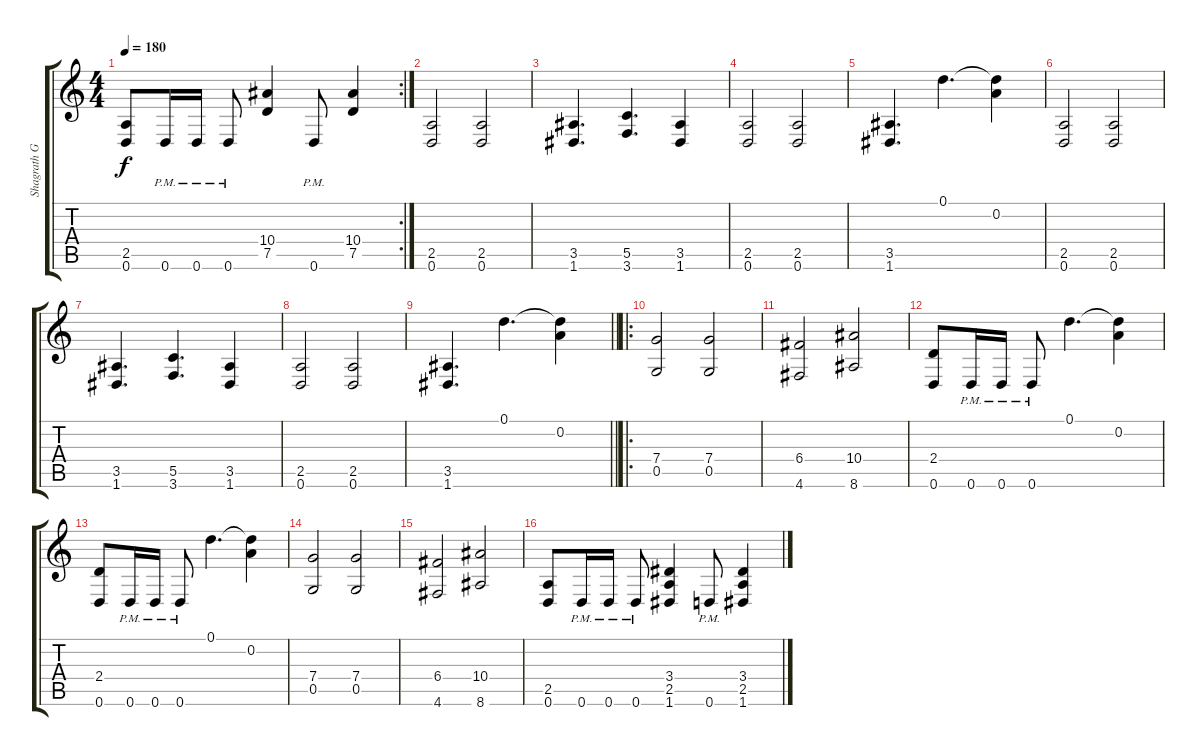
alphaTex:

\track ("Shagrath Guitar" "Shagrath G") {instrument distortionguitar}
\staff {score tabs}
\tuning (D4 A3 F3 C3 G2 D2) {hide}
\rc 2
\ts (4 4)
\tempo 180
\clef g2
\ks c
(2.5 0.6).8{dy f} 0.6{pm}.16 0.6{pm}.16 0.6{pm}.8 (10.4 7.5).4 0.6{pm}.8 (10.4 7.5).4 |
(2.5 0.6).2 (2.5 0.6).2 |
(3.5 1.6).4{d} (5.5 3.6).4{d} (3.5 1.6).4 |
(2.5 0.6).2 (2.5 0.6).2 |
(3.5 1.6).4{d} 0.1.4{d} (0.1{t} 0.2).4 |
(2.5 0.6).2 (2.5 0.6).2 |
(3.5 1.6).4{d} (5.5 3.6).4{d} (3.5 1.6).4 |
(2.5 0.6).2 (2.5 0.6).2 |
\barLineRight lightlight
(3.5 1.6).4{d} 0.1.4{d} (0.1{t} 0.2).4 |
\ro
(7.4 0.5).2 (7.4 0.5).2 |
(6.4 4.6).2 (10.4 8.6).2 |
(2.4 0.6).8 0.6{pm}.16 0.6{pm}.16 0.6{pm}.8 0.1.4{d} (0.1{t} 0.2).4 |
(2.4 0.6).8 0.6{pm}.16 0.6{pm}.16 0.6{pm}.8 0.1.4{d} (0.1{t} 0.2).4 |
(7.4 0.5).2 (7.4 0.5).2 |
(6.4 4.6).2 (10.4 8.6).2 |
(2.5 0.6).8 0.6{pm}.16 0.6{pm}.16 0.6{pm}.8 (3.4 2.5 1.6).4 0.6{pm}.8 (3.4 2.5 1.6).4
